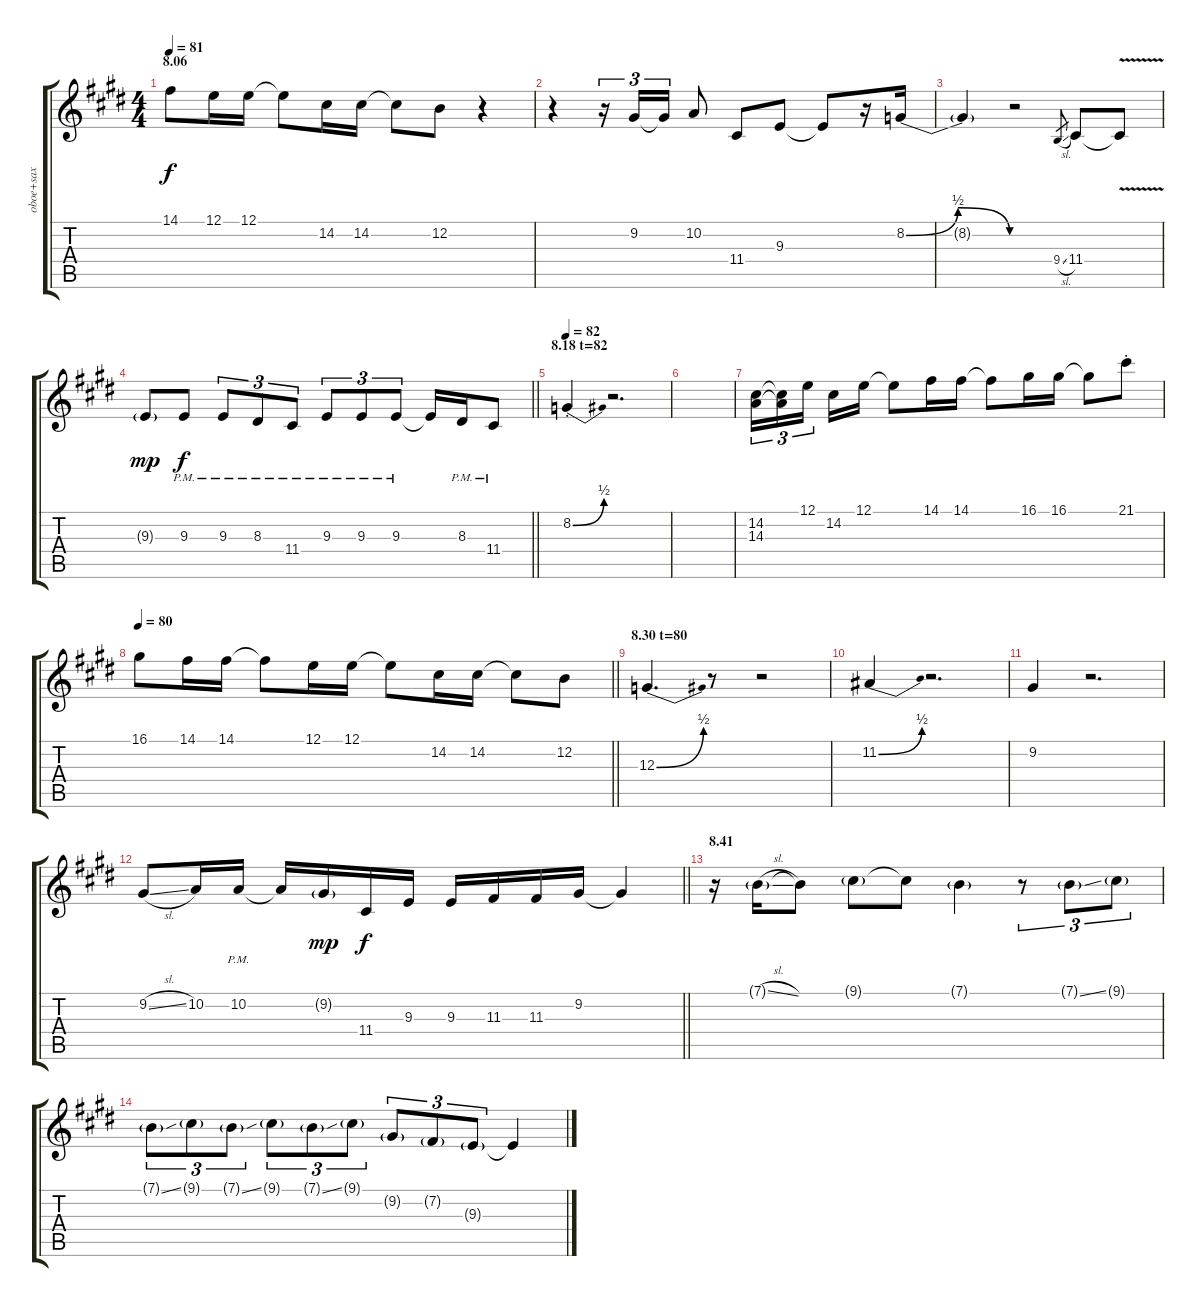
\track ("oboe+sax" "oboe+sax") {instrument oboe}
\staff {score tabs}
\tuning (E4 B3 G3 D3 A2 E2) {hide}
\ts (4 4)
\section ("" "8.06")
\tempo 81
\clef g2
\ks e
14.1{t}.8{dy f} 12.1.16 12.1.16 12.1{t}.8 14.2.16 14.2.16 14.2{t}.8 12.2.8 r.4 |
r.4 r.16{tu (3 2)} 9.2.16{tu (3 2)} 9.2{t}.16{tu (3 2)} 10.2.8 11.4.8 9.3.8 9.3{t}.8 r.16 8.2{be (bendrelease 0 0 15 2 40 2 60 0)}.16 |
8.2{t}.4 r.2 9.4{sl}.8{gr} 11.4.8 11.4{v t}.8 |
\barLineRight lightlight
9.3{g}.8{dy mp} 9.3{pm}.8{dy f} 9.3{pm}.8{tu (3 2)} 8.3{pm}.8{tu (3 2)} 11.4{pm}.8{tu (3 2)} 9.3{pm}.8{tu (3 2)} 9.3{pm}.8{tu (3 2)} 9.3{pm}.8{tu (3 2)} 9.3{t}.16 8.3{pm}.16 11.4{pm}.8 |
\section ("" "8.18 t=82")
\tempo 82
8.2{be (bend 0 0 60 2) st}.4 r.2{d} |
|
(14.2 14.3).16{tu (3 2)} (14.2{t} 14.3{t}).16{tu (3 2)} 12.1.16{tu (3 2) beam splitsecondary} 14.2.16 12.1.16 12.1{t}.8 14.1.16 14.1.16 14.1{t}.8 16.1.16 16.1.16 16.1{t}.8 21.1{st}.8 |
\tempo 80
\barLineRight lightlight
16.1.8 14.1.16 14.1.16 14.1{t}.8 12.1.16 12.1.16 12.1{t}.8 14.2.16 14.2.16 14.2{t}.8 12.2.8 |
\section ("" "8.30 t=80")
12.3{be (bend 0 0 60 2)}.4{d} r.8 r.2 |
11.2{be (bend 0 0 60 2)}.4 r.2{d} |
9.2.4 r.2{d} |
\barLineRight lightlight
9.2{sl}.8 10.2.16 10.2{pm}.16 10.2{t}.16 9.2{g}.16{dy mp} 11.4.16{dy f} 9.3.16 9.3.16 11.3.16 11.3.16 9.2.16 9.2{t}.4 |
\section ("" "8.41")
r.16 7.1{sl g}.16 7.1{t}.8 9.1{g}.8 9.1{t}.8 7.1{g}.4 r.8{tu (3 2)} 7.1{ss g}.8{tu (3 2)} 9.1{g}.8{tu (3 2)} |
7.1{ss g}.8{tu (3 2)} 9.1{g}.8{tu (3 2)} 7.1{ss g}.8{tu (3 2)} 9.1{g}.8{tu (3 2)} 7.1{ss g}.8{tu (3 2)} 9.1{g}.8{tu (3 2)} 9.2{g}.8{tu (3 2)} 7.2{g}.8{tu (3 2)} 9.3{g}.8{tu (3 2)} 9.3{t}.4
